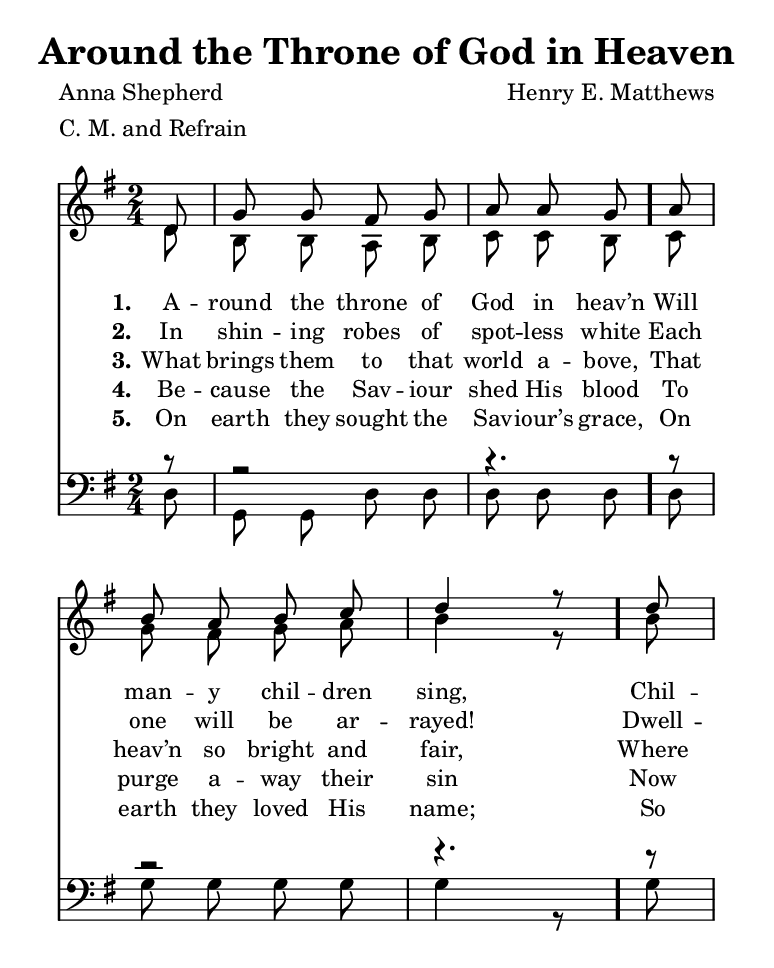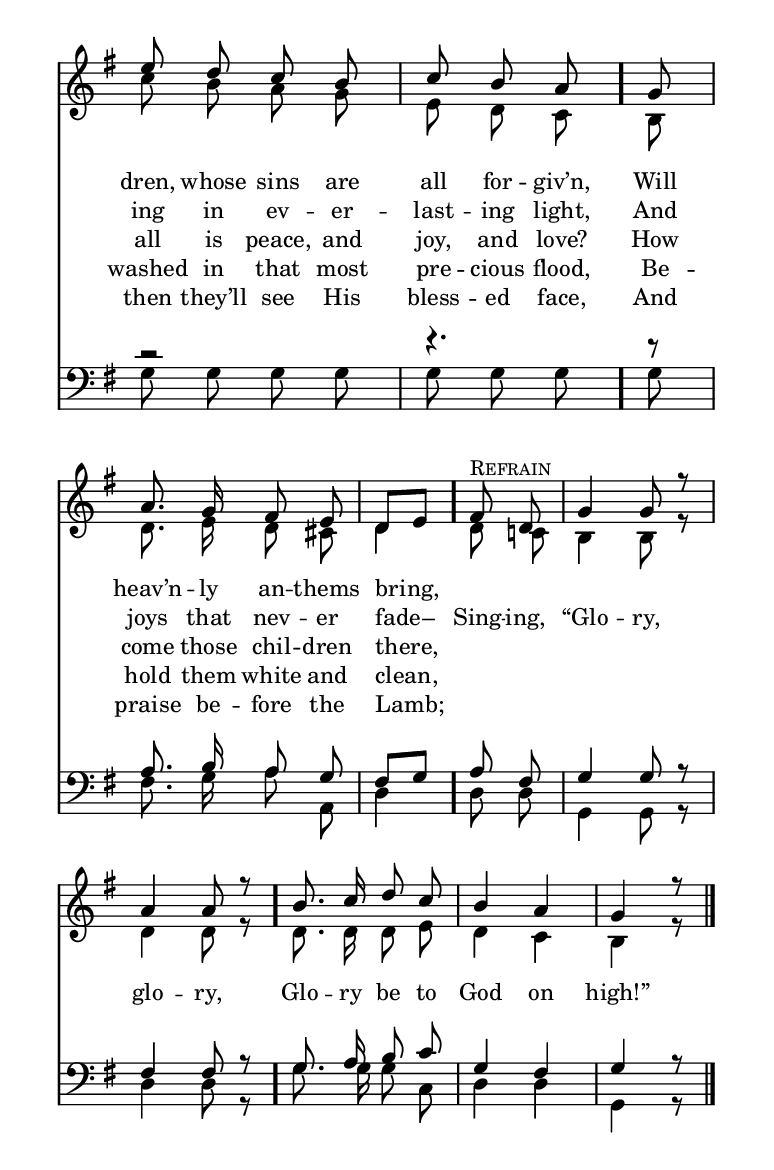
\include "common/global.ily"
\paper {
  \include "common/paper.ily"
  ragged-bottom = ##t
}

\header{
  hymnnumber = "294"
  title = "Around the Throne of God in Heaven"
  tunename = ""
  meter = "C. M. and Refrain"
  poet = "Anna Shepherd"
  composer = "Henry E. Matthews"
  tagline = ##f
}

global = {
  \include "common/overrides.ily"
  \override Staff.TimeSignature.style = #'()
  \time 2/4
  \override Score.MetronomeMark.transparent = ##t % hide all fermata changes too
  \tempo 8=130
  \key g \major
  \partial 8
  \autoBeamOff
}

notesSoprano = {
\global
\relative c' {

  d8 | g g fis g | a a g
  a8 | b a b c | d4 r8
  d8 | e d c b | c b a
  g8 | a8. g16 fis8 e | d8[ e]

  << s^\markup { \small \caps "Refrain" }
  { fis8 d | g4 g8 r | a4 a8 r } >>
  b8. c16 d8 c | b4 a | g r8

  \bar "|."

}
}

notesAlto = {
\global
\relative e' {

  d8 | b b a b | c c b
  c8 | g' fis g a | b4 r8
  b8 | c b a g | e d c
  b8 | d8. e16 d8 cis8 | d4

  d8 c! | b4 b8 r | d4 d8 r
  d8. d16 d8 e | d4 c | b r8

}
}

notesTenor = {
\global
\relative a {

  r8 | r2 | r4. % TODO original has centered "whole-measure rest", instead of off-center half rest
  r8 | r2 | r4.
  r8 | r2 | r4.
  r8 | a8. b16 a8 g | fis8[ g]

  a8 fis | g4 g8 r | fis4 fis8 r
  g8. a16 b8 c | g4 fis | g4 r8

}
}

notesBass = {
\global
\relative f {

  d8 | g, g d' d | d d d
  d8 | g g g g | g4 r8
  g8 | g g g g | g g g
  g8 | fis8. g16 a8 a, | d4

  d8 d | g,4 g8 r | d'4 d8 r
  g8. g16 g8 c, | d4 d | g,4 r8

}
}

Refrain = \lyricmode {

Sing -- ing, “Glo -- ry, glo -- ry, \bar "."
Glo -- ry be to God on high!” \bar "."

}

wordsA = \lyricmode {
\set stanza = "1."

A -- round the throne of God in heav’n \bar "."
Will man -- y chil -- dren sing, \bar "."
Chil -- dren, whose sins are all for -- giv’n, \bar "."
Will heav’n -- ly an -- thems bring, \bar "."

}

wordsB = \lyricmode {
\set stanza = "2."

In shin -- ing robes of spot -- less white
Each one will be ar -- rayed!
Dwell -- ing in ev -- er -- last -- ing light,
And joys that nev -- er fade–

\Refrain

}

wordsC = \lyricmode {
\set stanza = "3."

What brings them to that world a -- bove,
That heav’n so bright and fair,
Where all is peace, and joy, and love?
How come those chil -- dren there,

}

wordsD = \lyricmode {
\set stanza = "4."

Be -- cause the Sav -- iour shed His blood
To purge a -- way their sin
Now washed in that most pre -- cious flood,
Be -- hold them white and clean,

}

wordsE = \lyricmode {
\set stanza = "5."

On earth they sought the Sav -- iour’s grace,
On earth they loved His name;
So then they’ll see His bless -- ed face,
And praise be -- fore the Lamb;

}

\score {
  \context ChoirStaff <<
    \context Staff = upper <<
      \set ChoirStaff.systemStartDelimiter = #'SystemStartBar
      \context Voice  = sopranos { \voiceOne << \notesSoprano >> }
      \context Voice  = altos { \voiceTwo << \notesAlto >> }
      \context Lyrics = one   \lyricsto sopranos \wordsA
      \context Lyrics = two   \lyricsto sopranos \wordsB
      \context Lyrics = three \lyricsto sopranos \wordsC
      \context Lyrics = four  \lyricsto sopranos \wordsD
      \context Lyrics = five  \lyricsto sopranos \wordsE
    >>
    \context Staff = men <<
      \clef bass
      \context Voice  = tenors { \voiceOne << \notesTenor >> }
      \context Voice  = basses { \voiceTwo << \notesBass >> }
    >>
  >>
  \layout {
    \include "common/layout.ily"
  }
  \midi{
    \include "common/midi.ily"
  }
}

\version "2.18.2"  % necessary for upgrading to future LilyPond versions.

% vi:set et ts=2 sw=2 ai nocindent syntax=lilypond:
